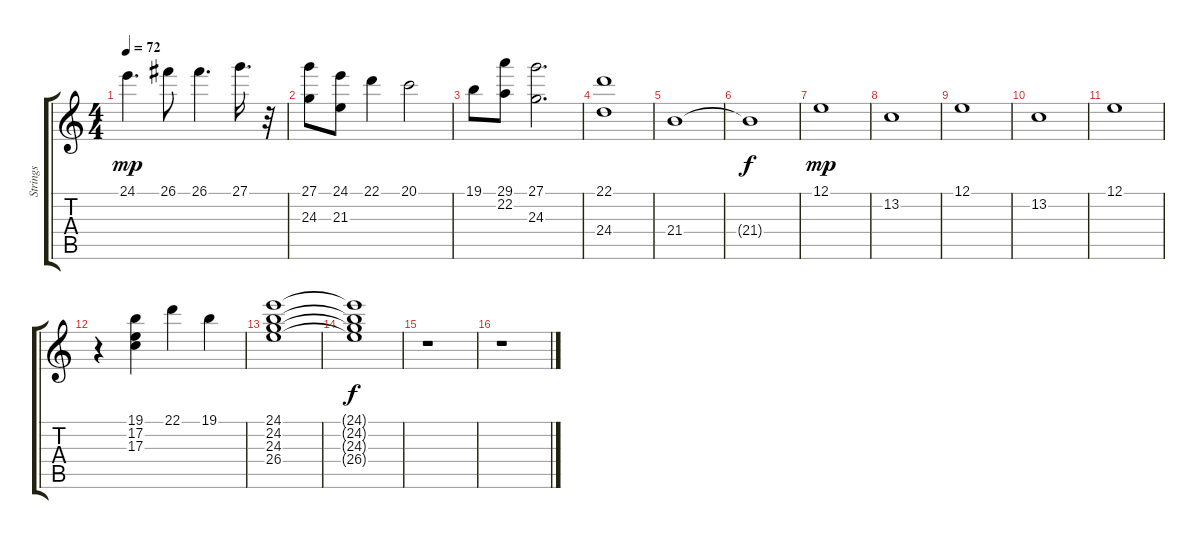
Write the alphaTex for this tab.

\track ("Strings" "Strings") {instrument stringensemble1}
\staff {score tabs}
\tuning (E4 B3 G3 D3 A2 E2) {hide}
\ts (4 4)
\tempo 72
\clef g2
\ks c
24.1.4{d dy mp} 26.1.8 26.1.4{d} 27.1.16{d} r.32 |
(27.1 24.3).8 (24.1 21.3).8 22.1.4 20.1.2 |
19.1.8 (29.1 22.2).8 (27.1 24.3).2{d} |
(22.1 24.4).1 |
21.4.1 |
21.4{t}.1{dy f} |
12.1.1{dy mp} |
13.2.1 |
12.1.1 |
13.2.1 |
12.1.1 |
r.4 (19.1 17.2 17.3).4 22.1.4 19.1.4 |
(24.1 24.2 24.3 26.4).1 |
(24.1{t} 24.2{t} 24.3{t} 26.4{t}).1{dy f} |
r.1 |
r.1
